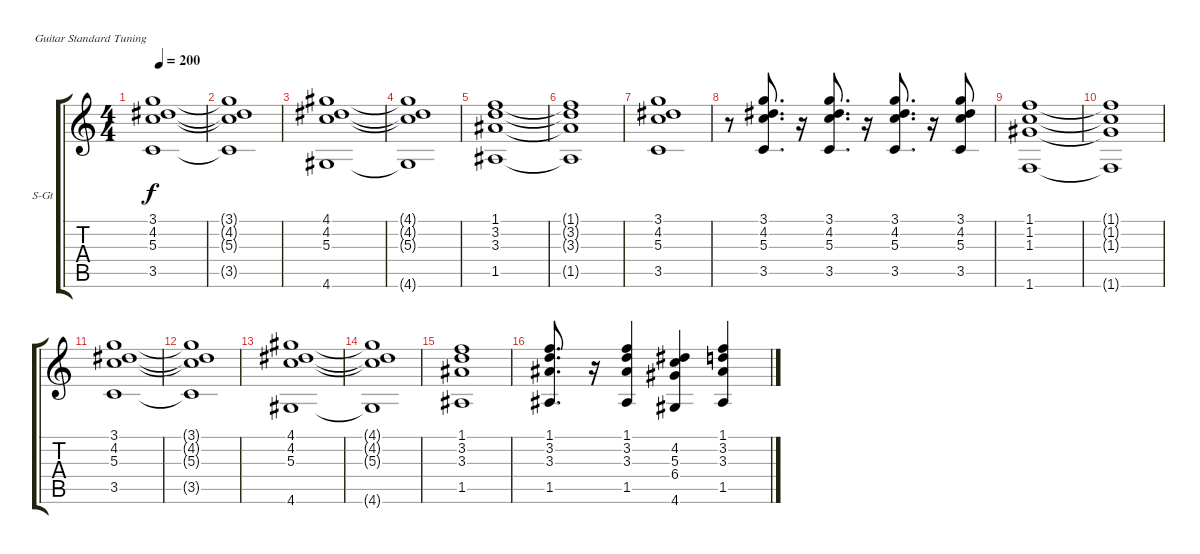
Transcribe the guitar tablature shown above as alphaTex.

\bracketExtendMode groupsimilarinstruments
\firstSystemTrackNameOrientation horizontal
\otherSystemsTrackNameOrientation horizontal
\track ("Ensemble" "S-Gt") {instrument stringensemble1}
\staff {score tabs}
\tuning (E4 B3 G3 D3 A2 E2)
\displaytranspose 12
\ts (4 4)
\section ("" "")
\tempo 200
\clef g2
\ks aminor
(3.1 4.2 5.3 3.5).1{dy f} |
(3.1{t} 4.2{t} 5.3{t} 3.5{t}).1 |
(4.1 4.2 5.3 4.6).1 |
(4.1{t} 4.2{t} 5.3{t} 4.6{t}).1 |
(1.1 3.2 3.3 1.5).1 |
(1.1{t} 3.2{t} 3.3{t} 1.5{t}).1 |
(3.1 4.2 5.3 3.5).1 |
r.8 (3.1 4.2 5.3 3.5).8{d} r.16 (3.1 4.2 5.3 3.5).8{d} r.16 (3.1 4.2 5.3 3.5).8{d} r.16 (3.1 4.2 5.3 3.5).8 |
\section ("" "")
(1.1 1.2 1.3 1.6).1 |
(1.1{t} 1.2{t} 1.3{t} 1.6{t}).1 |
(3.1 4.2 5.3 3.5).1 |
(3.1{t} 4.2{t} 5.3{t} 3.5{t}).1 |
(4.1 4.2 5.3 4.6).1 |
(4.1{t} 4.2{t} 5.3{t} 4.6{t}).1 |
(1.1 3.2 3.3 1.5).1 |
(1.1 3.2 3.3 1.5).8{d} r.16 (1.1 3.2 3.3 1.5).4 (4.2 5.3 6.4 4.6).4 (1.1 3.2 3.3 1.5).4
